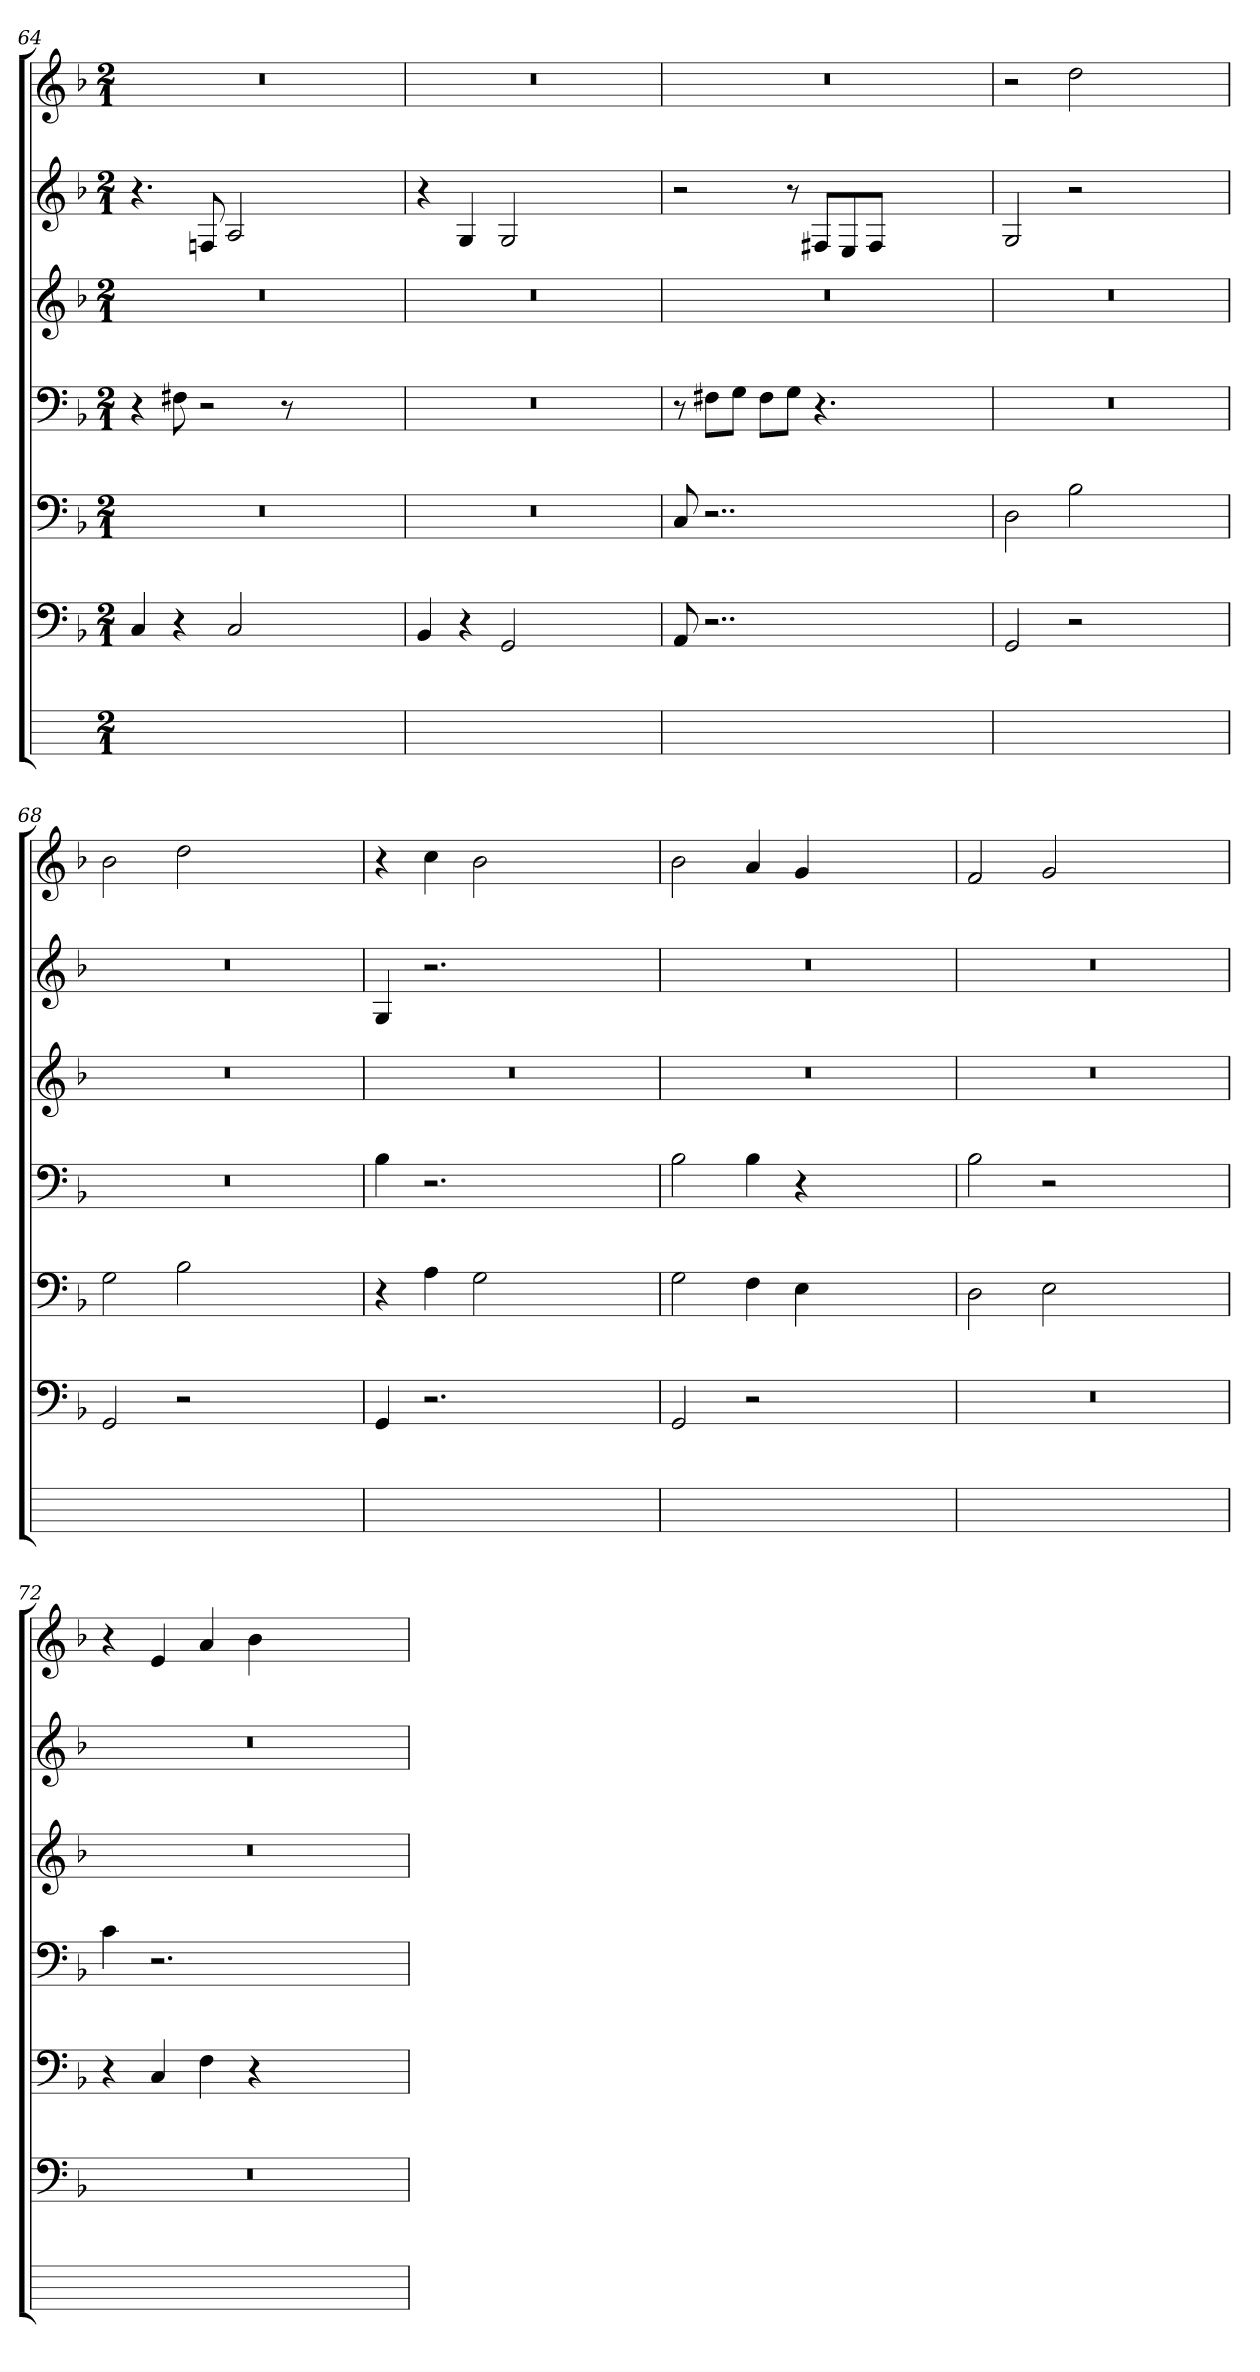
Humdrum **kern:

**kern	**kern	**kern	**kern	**kern	**kern	**kern
*part7	*part6	*part5	*part4	*part3	*part2	*part1
*staff7	*staff6	*staff5	*staff4	*staff3	*staff2	*staff1
*	*clefF4	*clefF4	*clefF4	*clefG2	*clefG2	*clefG2
*	*k[b-]	*k[b-]	*k[b-]	*k[b-]	*k[b-]	*k[b-]
*	*F:	*F:	*F:	*F:	*F:	*F:
*M2/1	*M2/1	*M2/1	*M2/1	*M2/1	*M2/1	*M2/1
=64	=64	=64	=64	=64	=64	=64
0ryy	4C	0r	4r	0r	4.r	0r
.	4r	.	8F#Xi	.	.	.
.	.	.	2r	.	8Fnj	.
.	2CZ	.	.	.	2A	.
.	.	.	8r	.	.	.
.	1ryy	.	1ryy	.	1ryy	.
=65	=65	=65	=65	=65	=65	=65
0ryy	4BB-	0r	0r	0r	4r	0r
.	4r	.	.	.	4G	.
.	2GG	.	.	.	2G	.
.	1ryy	.	.	.	1ryy	.
=66	=66	=66	=66	=66	=66	=66
0ryy	8AA	8Ci	8r	0r	2r	0r
.	2..r	2..r	8F#XjL	.	.	.
.	.	.	8GZJ	.	.	.
.	.	.	8F#jL	.	.	.
.	.	.	8GZJ	.	8r	.
.	.	.	4.r	.	8F#jL	.
.	.	.	.	.	8E	.
.	.	.	.	.	8F#jJ	.
.	1ryy	1ryy	1ryy	.	1ryy	.
=67	=67	=67	=67	=67	=67	=67
0ryy	2GG	2DZ	0r	0r	2G	2r
.	2r	2B-	.	.	2r	2dd
.	1ryy	1ryy	.	.	1ryy	1ryy
=68	=68	=68	=68	=68	=68	=68
0ryy	2GGZ	2G	0r	0r	0r	2b-
.	2r	2B-	.	.	.	2dd
.	1ryy	1ryy	.	.	.	1ryy
=69	=69	=69	=69	=69	=69	=69
0ryy	4GGZ	4r	4B-	0r	4GZ	4r
.	2.r	4A	2.r	.	2.r	4cc
.	.	2G	.	.	.	2b-
.	1ryy	1ryy	1ryy	.	1ryy	1ryy
=70	=70	=70	=70	=70	=70	=70
0ryy	2GGZ	2GZ	2B-Z	0r	0r	2b-Z
.	2r	4F	4B-	.	.	4a
.	.	4E	4r	.	.	4g
.	1ryy	1ryy	1ryy	.	.	1ryy
=71	=71	=71	=71	=71	=71	=71
0ryy	0r	2D	2B-	0r	0r	2f
.	.	2E	2r	.	.	2g
.	.	1ryy	1ryy	.	.	1ryy
=72	=72	=72	=72	=72	=72	=72
0ryy	0r	4r	4c	0r	0r	4r
.	.	4C	2.r	.	.	4e
.	.	4F	.	.	.	4a
.	.	4r	.	.	.	4b-j
.	.	1ryy	1ryy	.	.	1ryy
=	=	=	=	=	=	=
*-	*-	*-	*-	*-	*-	*-
